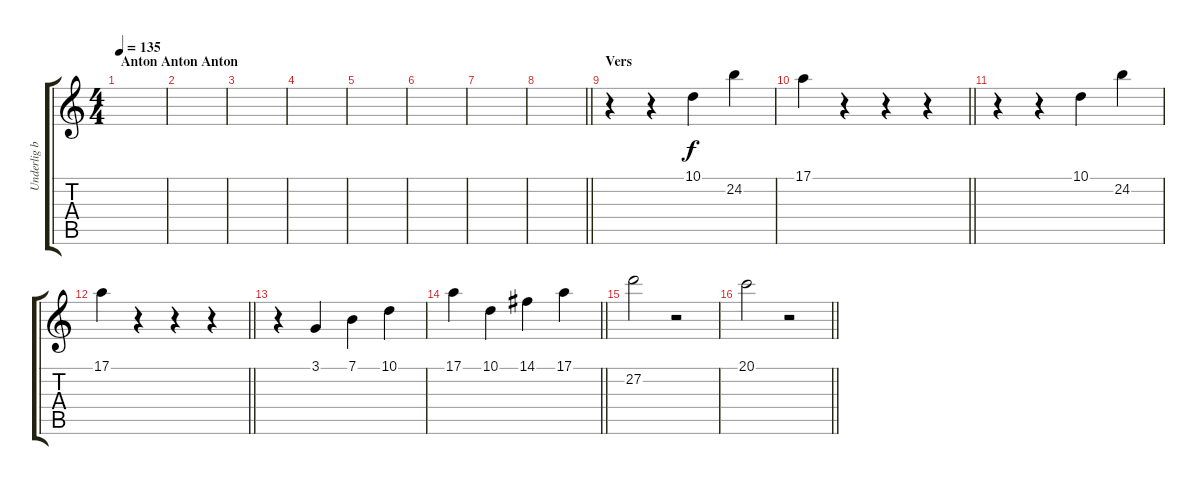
\track ("Underlig baggrundsklaver?" "Underlig b") {instrument acousticgrandpiano}
\staff {score tabs}
\tuning (E4 B3 G3 D3 A2 E2) {hide}
\ts (4 4)
\section ("" "Anton Anton Anton")
\tempo 135
\clef g2
\ks c
|
|
|
|
|
|
|
\barLineRight lightlight
|
\section ("" "Vers")
r.4 r.4 10.1.4 24.2.4 |
\barLineRight lightlight
17.1.4 r.4 r.4 r.4 |
r.4 r.4 10.1.4 24.2.4 |
\barLineRight lightlight
17.1.4 r.4 r.4 r.4 |
r.4 3.1.4 7.1.4 10.1.4 |
\barLineRight lightlight
17.1.4 10.1.4 14.1.4 17.1.4 |
27.2.2 r.2 |
\barLineRight lightlight
20.1.2 r.2
